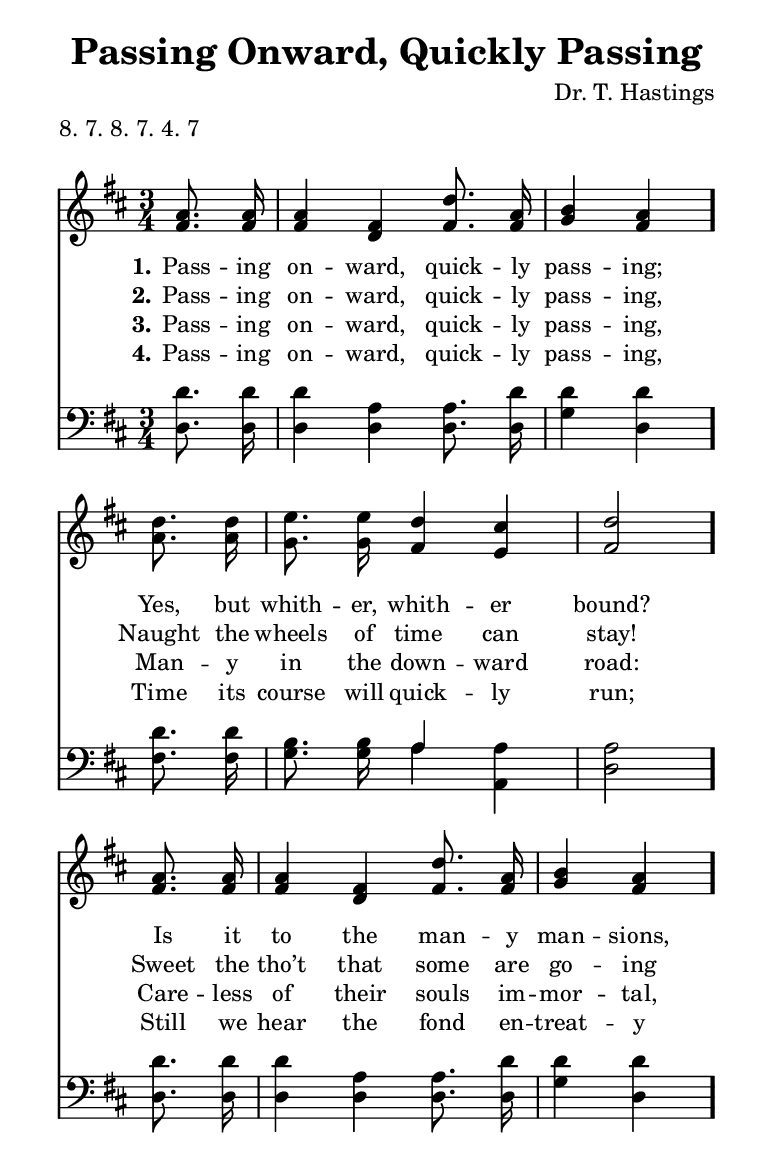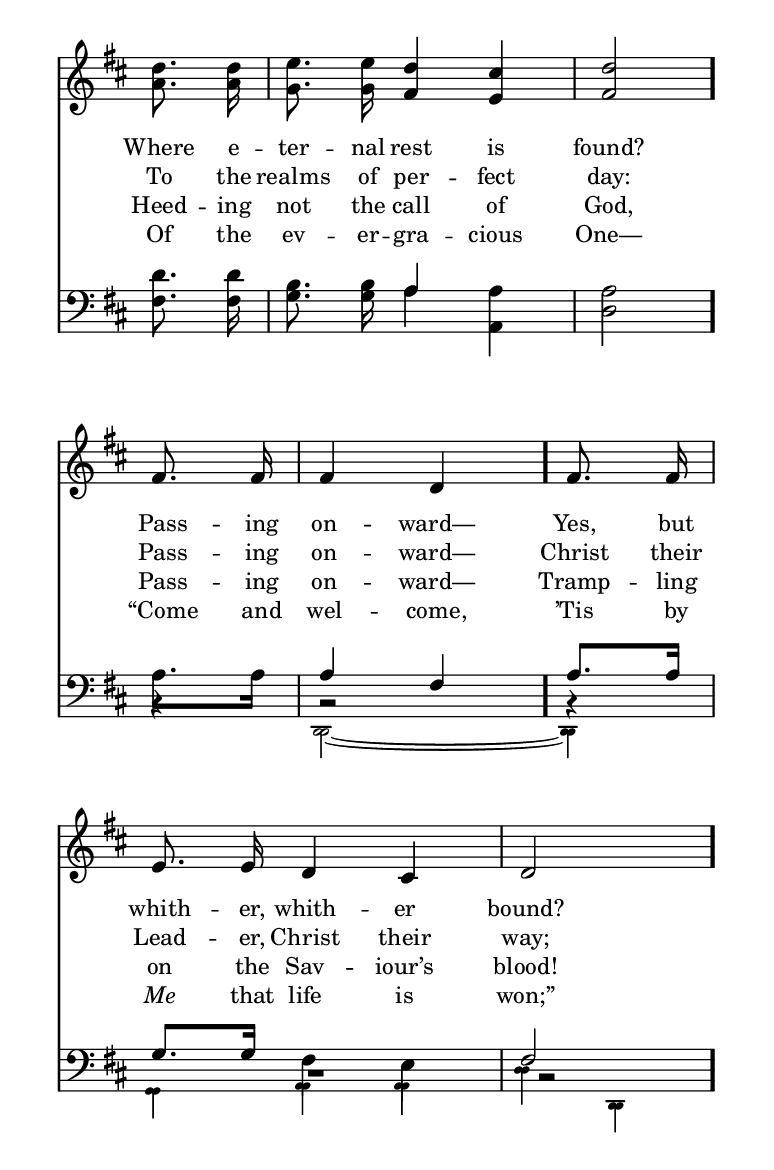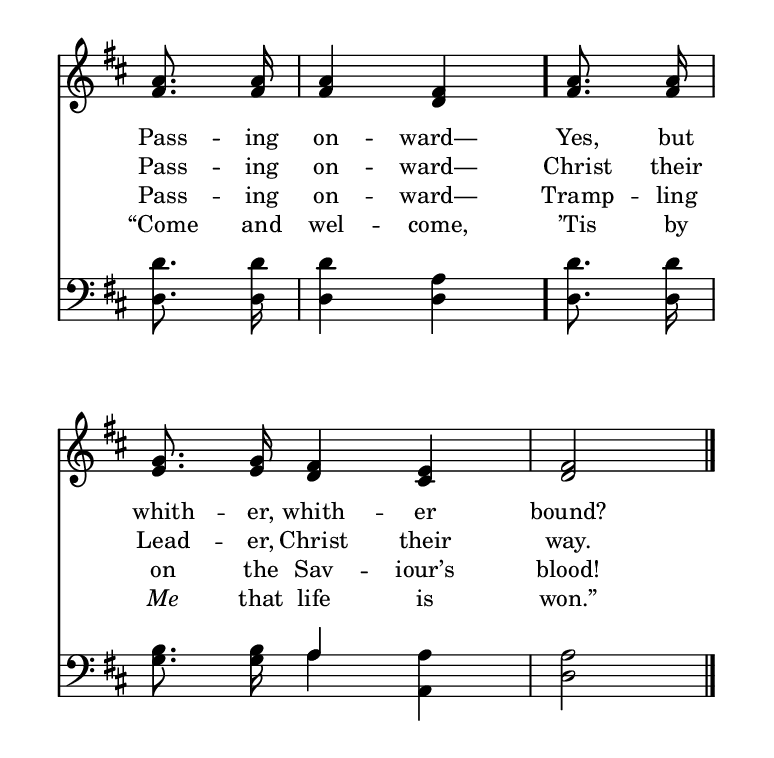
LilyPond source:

\include "common/global.ily"
\paper {
  \include "common/paper.ily"
  %ragged-bottom = ##t
  %ragged-last-bottom = ##t
  %systems-per-page = ##f
  %page-count = ##f
}

\header{
  hymnnumber = "30"
  title = "Passing Onward, Quickly Passing"
  tunename = "Zion"
  meter = "8. 7. 8. 7. 4. 7"
  %poet = ""
  composer = "Dr. T. Hastings"
  %copyright = ""
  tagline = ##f
}

% for fermata in MIDI
ta = { \tempo 4=80 }
tb = { \tempo 4=40 }

patternAA = { c8. c16 | c4 c4 c8. c16 | c4 c4 }

patternBA = { c8. c16 | c8. c16 c4 c4 | c2 }
patternBB = { c4 | \once \override MultiMeasureRest.staff-position = #-8 R1*3/4 | c2 }
% needs more tweaking that we can provide in a pattern
%patternBC = { r4 | \once \override MultiMeasureRest.staff-position = #-2 R1*3/4 | r2 }

patternCA = { c8. c16 | c4 c4 }
patternCB = { c4 | c2 }

global = {
  \include "common/overrides.ily"
  \override Staff.TimeSignature.style = #'numbered
  \time 3/4
  \override Score.MetronomeMark.transparent = ##t % hide all fermata changes too
  \ta
  \key d \major
  \partial 4
  \autoBeamOff
}

notesSoprano = {
\global
\relative c'' {

  \changePitch \patternAA { a a | a fis d' a | b a }
  \changePitch \patternBA { d d | e e d cis  | d   }
  \changePitch \patternAA { a a | a fis d' a | b a }
  \changePitch \patternBA { d d | e e d cis  | d   }

  \changePitch \patternCA { fis, fis | fis d     }
  \changePitch \patternBA { fis fis  | e e d cis | d   }
  \changePitch \patternCA { a' a     | a fis     }
  \changePitch \patternBA { a a      | g g fis e | fis }

  \bar "|."

}
}

notesAlto = {
\global
\relative e' {

  \changePitch \patternAA { fis fis | fis d fis fis | g fis }
  \changePitch \patternBA { a a     | g g fis e     | fis   }
  \changePitch \patternAA { fis fis | fis d fis fis | g fis }
  \changePitch \patternBA { a a     | g g fis e     | fis   }

  \changePitch \patternCB { r       | r         }
  \changePitch \patternBB { r       |           | r } % middle rest is explicit in patternBB
  \changePitch \patternCA { fis fis | fis d     }
  \changePitch \patternBA { fis fis | e e d cis | d }

}
}

notesTenor = {
\global
\relative a {

  \changePitch \patternAA { d d | d a a d | d d }
  \changePitch \patternBA { d d | b b a a | a   }
  \changePitch \patternAA { d d | d a a d | d d }
  \changePitch \patternBA { d d | b b a a | a   }

  \changePitch \patternCA { a a  | a fis     }
  \changePitch \patternBA { a a  | g g fis e | fis }
  \changePitch \patternCA { d' d | d a       }
  \changePitch \patternBA { d d  | b b a a   | a   }

}
}

notesBass = {
\global
\relative f {

  \changePitch \patternAA { d d | d d d d | g d }
  \changePitch \patternBA { fis fis | g g a a, | d }
  \changePitch \patternAA { d d | d d d d | g d }
  \changePitch \patternBA { fis fis | g g a a, | d }

<<
  { b4 \rest | b2 \rest }
\\
  \override NoteHead.font-size = #-4 { \skip 4 | d,2 ~ }
>>

<<
  % XXX hacky (extra-offset doesn't scale, for one thing)
  { b'4 \rest | \once \override Rest.extra-offset = #'(15 . 0) b1*3/4 \rest | \once \override Rest.extra-offset = #'(1.7 . 0) b2 \rest }
\\
  \override NoteHead.font-size = #-4 { d,4 g4 a4 a4 | d4 d,4 }
>>

  \changePitch \patternCA { d' d | d d }
  \changePitch \patternBA { d d | g g a a, | d }

}
}

wordsA = \lyricmode {
\set stanza = "1."

Pass -- ing on -- ward, quick -- ly pass -- ing; \bar "."
Yes, but whith -- er, whith -- er bound? \bar "." \break
Is it to the man -- y man -- sions, \bar "."
Where e -- ter -- nal rest is found? \bar "." \break
Pass -- ing on -- ward— \bar "."
Yes, but whith -- er, whith -- er bound? \bar "." \break
Pass -- ing on -- ward— \bar "."
Yes, but whith -- er, whith -- er bound? \bar "." \break

}

wordsB = \lyricmode {
\set stanza = "2."

Pass -- ing on -- ward, quick -- ly pass -- ing,
Naught the wheels of time can stay!
Sweet the tho’t that some are go -- ing
To the realms of per -- fect day:
Pass -- ing on -- ward—
Christ their Lead -- er, Christ their way;
Pass -- ing on -- ward—
Christ their Lead -- er, Christ their way.

}

wordsC = \lyricmode {
\set stanza = "3."

Pass -- ing on -- ward, quick -- ly pass -- ing,
Man -- y in the down -- ward road:
Care -- less of their souls im -- mor -- tal,
Heed -- ing not the call of God,
Pass -- ing on -- ward—
Tramp -- ling on the Sav -- iour’s blood!
Pass -- ing on -- ward—
Tramp -- ling on the Sav -- iour’s blood!

}

wordsD = \lyricmode {
\set stanza = "4."

Pass -- ing on -- ward, quick -- ly pass -- ing,
Time its course will quick -- ly run;
Still we hear the fond en -- treat -- y
Of the ev -- er -- gra -- cious One—
“Come and wel -- come,
’Tis by { \italicsOn } Me { \italicsOff } that life is won;”
“Come and wel -- come,
’Tis by { \italicsOn } Me { \italicsOff } that life is won.”

}

\score {
  \context ChoirStaff <<
    \context Staff = upper <<
      \set Staff.autoBeaming = ##f
      \set ChoirStaff.systemStartDelimiter = #'SystemStartBar
      \set ChoirStaff.printPartCombineTexts = ##f
      \partcombine #'(2 . 9) \notesSoprano \notesAlto
      \context NullVoice = sopranos { \voiceOne << \notesSoprano >> }
      \context NullVoice = altos { \voiceTwo << \notesAlto >> }
      \context Lyrics = one   \lyricsto sopranos \wordsA
      \context Lyrics = two   \lyricsto sopranos \wordsB
      \context Lyrics = three \lyricsto sopranos \wordsC
      \context Lyrics = four  \lyricsto sopranos \wordsD
      %\context Lyrics = five  \lyricsto sopranos \wordsE
    >>
    \context Staff = men <<
      \clef bass
      \set ChoirStaff.printPartCombineTexts = ##f
      \partcombine #'(2 . 9) \notesTenor \notesBass
      \context NullVoice = tenors { \voiceOne << \notesTenor >> }
      \context NullVoice = basses { \voiceTwo << \notesBass >> }
    >>
  >>
  \layout {
    \include "common/layout.ily"
  }
  \midi{
    \include "common/midi.ily"
  }
}

\version "2.19.49"  % necessary for upgrading to future LilyPond versions.

% vi:set et ts=2 sw=2 ai nocindent syntax=lilypond:
